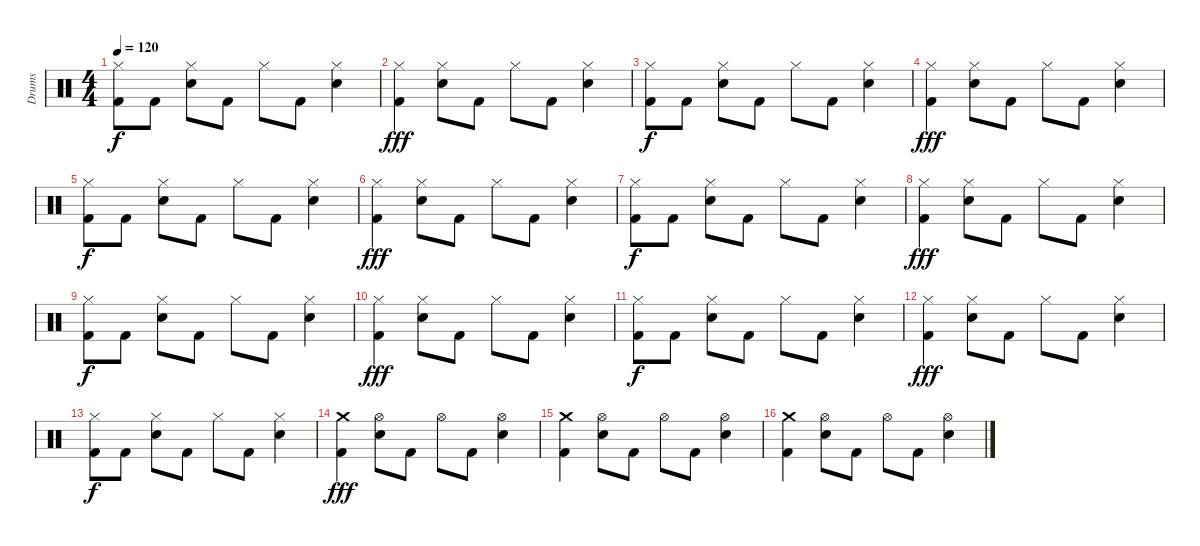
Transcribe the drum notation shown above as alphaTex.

\track ("Drums" "Drums") {instrument percussion}
\staff {score}
\articulation defaults
\ts (4 4)
\tempo 120
\clef neutral
\ks c
("Hi-Hat (closed)" "Kick (hit) 2").8{dy f} "Kick (hit) 2".8 ("Hi-Hat (closed)" "Snare (hit) 2").8 "Kick (hit) 2".8 "Hi-Hat (closed)".8 "Kick (hit) 2".8 ("Hi-Hat (closed)" "Snare (hit) 2").4 |
("Hi-Hat (closed)" "Kick (hit) 2").4{dy fff} ("Hi-Hat (closed)" "Snare (hit) 2").8 "Kick (hit) 2".8 "Hi-Hat (closed)".8 "Kick (hit) 2".8 ("Hi-Hat (closed)" "Snare (hit) 2").4 |
("Hi-Hat (closed)" "Kick (hit) 2").8{dy f} "Kick (hit) 2".8 ("Hi-Hat (closed)" "Snare (hit) 2").8 "Kick (hit) 2".8 "Hi-Hat (closed)".8 "Kick (hit) 2".8 ("Hi-Hat (closed)" "Snare (hit) 2").4 |
("Hi-Hat (closed)" "Kick (hit) 2").4{dy fff} ("Hi-Hat (closed)" "Snare (hit) 2").8 "Kick (hit) 2".8 "Hi-Hat (closed)".8 "Kick (hit) 2".8 ("Hi-Hat (closed)" "Snare (hit) 2").4 |
("Hi-Hat (closed)" "Kick (hit) 2").8{dy f} "Kick (hit) 2".8 ("Hi-Hat (closed)" "Snare (hit) 2").8 "Kick (hit) 2".8 "Hi-Hat (closed)".8 "Kick (hit) 2".8 ("Hi-Hat (closed)" "Snare (hit) 2").4 |
("Hi-Hat (closed)" "Kick (hit) 2").4{dy fff} ("Hi-Hat (closed)" "Snare (hit) 2").8 "Kick (hit) 2".8 "Hi-Hat (closed)".8 "Kick (hit) 2".8 ("Hi-Hat (closed)" "Snare (hit) 2").4 |
("Hi-Hat (closed)" "Kick (hit) 2").8{dy f} "Kick (hit) 2".8 ("Hi-Hat (closed)" "Snare (hit) 2").8 "Kick (hit) 2".8 "Hi-Hat (closed)".8 "Kick (hit) 2".8 ("Hi-Hat (closed)" "Snare (hit) 2").4 |
("Hi-Hat (closed)" "Kick (hit) 2").4{dy fff} ("Hi-Hat (closed)" "Snare (hit) 2").8 "Kick (hit) 2".8 "Hi-Hat (closed)".8 "Kick (hit) 2".8 ("Hi-Hat (closed)" "Snare (hit) 2").4 |
("Hi-Hat (closed)" "Kick (hit) 2").8{dy f} "Kick (hit) 2".8 ("Hi-Hat (closed)" "Snare (hit) 2").8 "Kick (hit) 2".8 "Hi-Hat (closed)".8 "Kick (hit) 2".8 ("Hi-Hat (closed)" "Snare (hit) 2").4 |
("Hi-Hat (closed)" "Kick (hit) 2").4{dy fff} ("Hi-Hat (closed)" "Snare (hit) 2").8 "Kick (hit) 2".8 "Hi-Hat (closed)".8 "Kick (hit) 2".8 ("Hi-Hat (closed)" "Snare (hit) 2").4 |
("Hi-Hat (closed)" "Kick (hit) 2").8{dy f} "Kick (hit) 2".8 ("Hi-Hat (closed)" "Snare (hit) 2").8 "Kick (hit) 2".8 "Hi-Hat (closed)".8 "Kick (hit) 2".8 ("Hi-Hat (closed)" "Snare (hit) 2").4 |
("Hi-Hat (closed)" "Kick (hit) 2").4{dy fff} ("Hi-Hat (closed)" "Snare (hit) 2").8 "Kick (hit) 2".8 "Hi-Hat (closed)".8 "Kick (hit) 2".8 ("Hi-Hat (closed)" "Snare (hit) 2").4 |
("Hi-Hat (closed)" "Kick (hit) 2").8{dy f} "Kick (hit) 2".8 ("Hi-Hat (closed)" "Snare (hit) 2").8 "Kick (hit) 2".8 "Hi-Hat (closed)".8 "Kick (hit) 2".8 ("Hi-Hat (closed)" "Snare (hit) 2").4 |
("Crash medium (hit)" "Kick (hit) 2").4{dy fff} ("Hi-Hat (open)" "Snare (hit) 2").8 "Kick (hit) 2".8 "Hi-Hat (open)".8 "Kick (hit) 2".8 ("Hi-Hat (open)" "Snare (hit) 2").4 |
("Crash medium (hit)" "Kick (hit) 2").4 ("Hi-Hat (open)" "Snare (hit) 2").8 "Kick (hit) 2".8 "Hi-Hat (open)".8 "Kick (hit) 2".8 ("Hi-Hat (open)" "Snare (hit) 2").4 |
("Crash medium (hit)" "Kick (hit) 2").4 ("Hi-Hat (open)" "Snare (hit) 2").8 "Kick (hit) 2".8 "Hi-Hat (open)".8 "Kick (hit) 2".8 ("Hi-Hat (open)" "Snare (hit) 2").4
